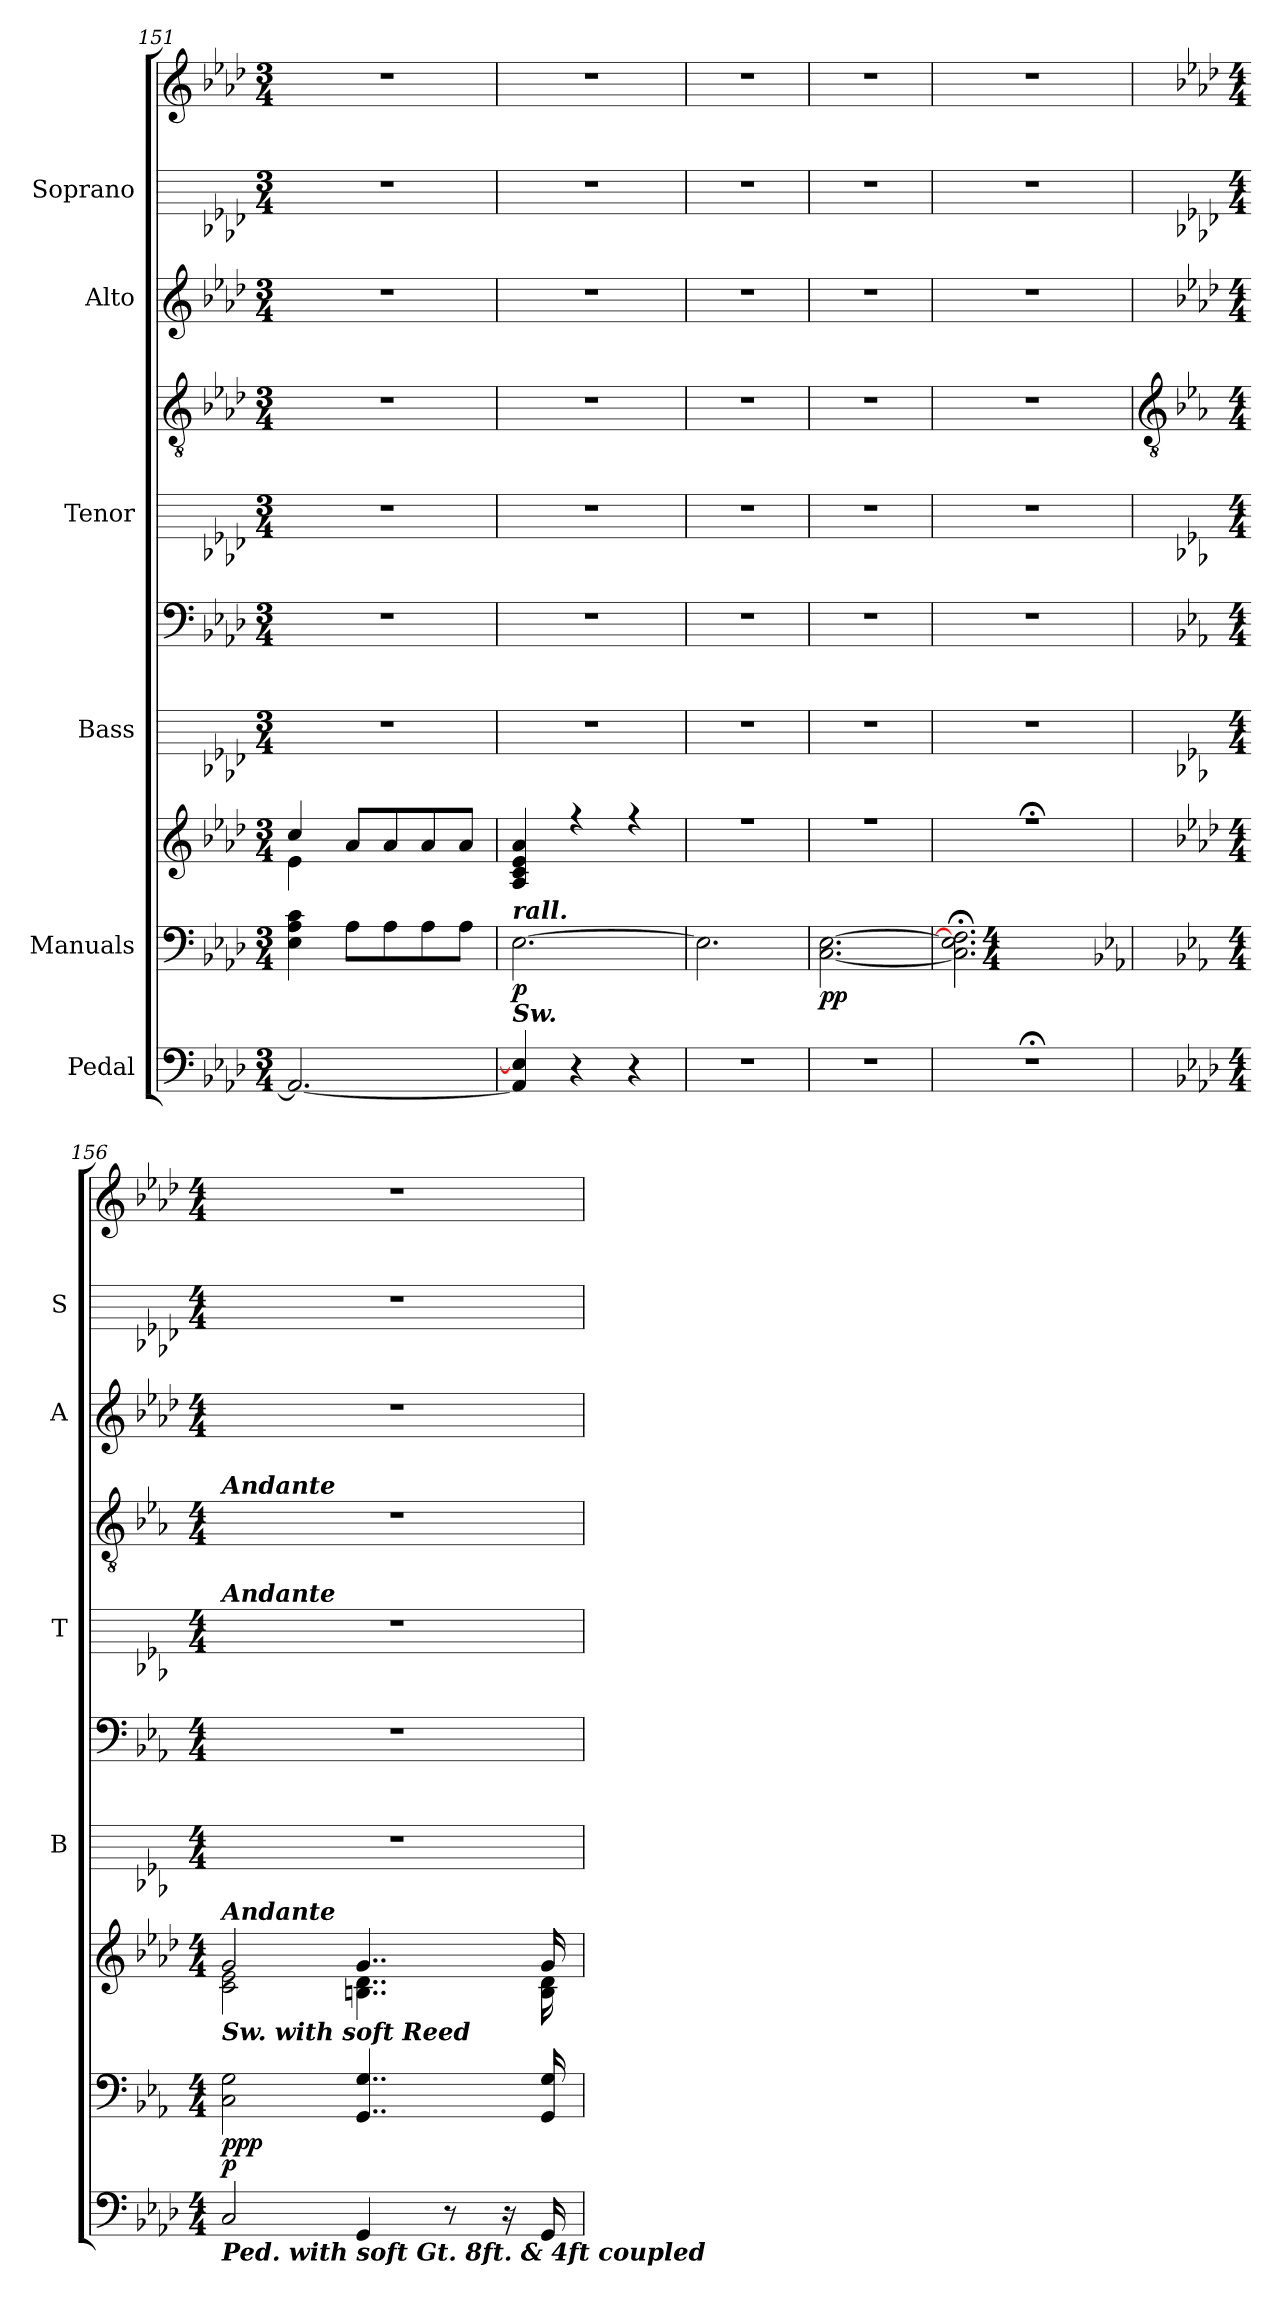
**kern	**dynam	**kern	**kern	**dynam	**kern	**kern	**kern	**kern	**kern	**kern	**kern
*part6	*part6	*part5	*part5	*part5	*part4	*part4	*part3	*part3	*part2	*part1	*part1
*staff10	*staff10	*staff9	*staff8	*staff8/9	*staff7	*staff6	*staff5	*staff4	*staff3	*staff2	*staff1
*I"Pedal	*	*I"Manuals	*	*	*I"Bass	*	*I"Tenor	*	*I"Alto	*I"Soprano	*
*	*	*	*	*	*I'B	*	*I'T	*	*I'A	*I'S	*
*clefF4	*	*clefF4	*clefG2	*	*	*clefF4	*	*clefGv2	*clefG2	*	*clefG2
*k[b-e-a-d-]	*	*k[b-e-a-d-]	*k[b-e-a-d-]	*	*k[b-e-a-d-]	*k[b-e-a-d-]	*k[b-e-a-d-]	*k[b-e-a-d-]	*k[b-e-a-d-]	*k[b-e-a-d-]	*k[b-e-a-d-]
*A-:	*	*A-:	*A-:	*	*A-:	*A-:	*A-:	*A-:	*A-:	*A-:	*A-:
*M3/4	*	*M3/4	*M3/4	*	*M3/4	*M3/4	*M3/4	*M3/4	*M3/4	*M3/4	*M3/4
=151	=151	=151	=151	=151	=151	=151	=151	=151	=151	=151	=151
*	*	*	*^	*	*	*	*	*	*	*	*
2.AA-_	.	4E- 4A- 4c	4cc/	4e-\	.	2.r	2.r	2.r	2.r	2.r	2.r	2.r
.	.	8A-L	8a-/L	4ryy	.	.	.	.	.	.	.	.
.	.	8A-	8a-/	.	.	.	.	.	.	.	.	.
.	.	8A-	8a-/	4ryy	.	.	.	.	.	.	.	.
.	.	8A-J	8a-/J	.	.	.	.	.	.	.	.	.
=152	=152	=152	=152	=152	=152	=152	=152	=152	=152	=152	=152	=152
!	!	!LO:TX:b:Bi:t=Sw.	!	!	!	!	!	!	!	!	!	!
!	!	!LO:TX:a:Bi:t=rall.	!	!	!	!	!	!	!	!	!	!
!	!	!	!	!LO:N:vis=1	!LO:DY:b=2	!	!	!	!	!	!	!
4AA-] 4E-]	.	[2.E-	4A-/ 4c/ 4e-/ 4a-/	2.ryy	p	2.r	2.r	2.r	2.r	2.r	2.r	2.r
4r	.	.	4r	.	.	.	.	.	.	.	.	.
4r	.	.	4r	.	.	.	.	.	.	.	.	.
=153	=153	=153	=153	=153	=153	=153	=153	=153	=153	=153	=153	=153
!LO:N:vis=1	!	!	!LO:N:vis=1	!LO:N:vis=1	!	!	!	!	!	!	!	!
2.r	.	2.E-]	2.r	2.ryy	.	2.r	2.r	2.r	2.r	2.r	2.r	2.r
=154	=154	=154	=154	=154	=154	=154	=154	=154	=154	=154	=154	=154
!LO:N:vis=1	!	!	!LO:N:vis=1	!LO:N:vis=1	!LO:DY:b=2	!	!	!	!	!	!	!
2.r	.	[2.C [2.E-	2.r	2.ryy	pp	2.r	2.r	2.r	2.r	2.r	2.r	2.r
=155	=155	=155	=155	=155	=155	=155	=155	=155	=155	=155	=155	=155
!LO:N:vis=1	!	!	!LO:N:vis=1	!LO:N:vis=1	!	!	!	!	!	!	!	!
2.r;	.	2.C]; 2.E-]; 2.F#];	2.r;<	2.ryy	.	2.r	2.r	2.r	2.r	2.r	2.r	2.r
*k[b-e-a-]	*	*k[b-e-a-]	*k[b-e-a-]	*	*	*	*	*	*	*	*	*
*E-:	*	*E-:	*E-:	*	*	*	*	*	*	*	*	*
*M4/4	*	*M4/4	*M4/4	*	*	*	*	*	*	*	*	*
!!LO:LB:g=z
=156	=156	=156	=156	=156	=156	=156	=156	=156	=156	=156	=156	=156
*	*	*	*	*	*	*	*	*	*clefGv2	*	*	*
*	*	*	*	*	*	*k[b-e-a-]	*k[b-e-a-]	*k[b-e-a-]	*k[b-e-a-]	*	*	*
*	*	*	*	*	*	*E-:	*E-:	*E-:	*E-:	*	*	*
*M4/4	*	*M4/4	*M4/4	*	*	*M4/4	*M4/4	*M4/4	*M4/4	*M4/4	*M4/4	*M4/4
!	!	!	!	!	!	!	!	!	!LO:TX:a:Bi:t=Andante	!	!	!
!	!	!	!	!	!	!	!	!LO:TX:a:Bi:t=Andante	!	!	!	!
!	!	!	!LO:TX:a:Bi:t=Andante	!	!	!	!	!	!	!	!	!
!	!	!LO:TX:a:Bi:t=Sw. with soft Reed	!	!	!	!	!	!	!	!	!	!
!LO:TX:b:Bi:t=Ped. with soft Gt. 8ft. & 4ft coupled	!	!	!	!	!	!	!	!	!	!	!	!
!	!LO:DY:a	!	!	!	!LO:DY:b=2	!	!	!	!	!	!	!
!	!	!	!	!	!LO:DY:n=1:b	!	!	!	!	!	!	!
!	!	!	!	!	!LO:DY:n=2:b	!	!	!	!	!	!	!
2C	p	2C 2G	2g/	2c\ 2e-\	p p p	1r	1r	1r	1r	1r	1r	1r
4GG	.	4..GG 4..G	4..g/	4..Bn\ 4..d\	.	.	.	.	.	.	.	.
8r	.	.	.	.	.	.	.	.	.	.	.	.
16r	.	.	.	.	.	.	.	.	.	.	.	.
16GG	.	16GG 16G	16g/	16B\ 16d\	.	.	.	.	.	.	.	.
*	*	*	*v	*v	*	*	*	*	*	*	*	*
=	=	=	=	=	=	=	=	=	=	=	=
*-	*-	*-	*-	*-	*-	*-	*-	*-	*-	*-	*-
